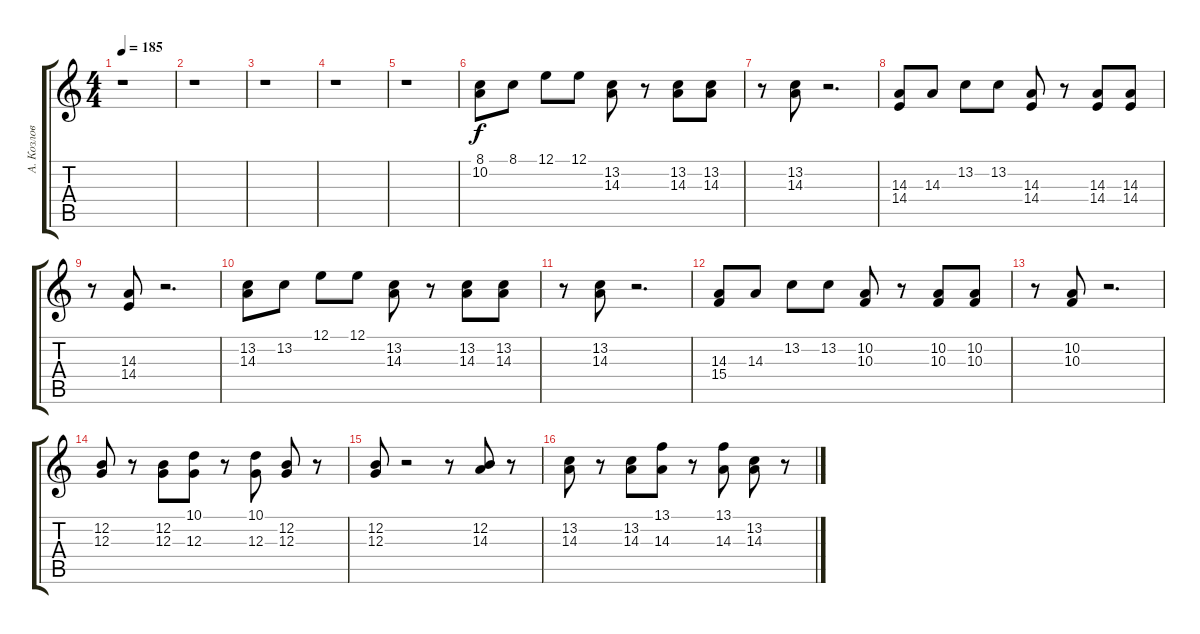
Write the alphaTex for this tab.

\track ("А. Козлов" "А. Козлов") {instrument musicbox}
\staff {score tabs}
\tuning (E4 B3 G3 D3 A2 E2) {hide}
\ts (4 4)
\tempo 185
\clef g2
\ks c
r.1{dy f} |
r.1 |
r.1 |
r.1 |
r.1 |
(8.1 10.2).8 8.1.8 12.1.8 12.1.8 (13.2 14.3).8 r.8 (13.2 14.3).8 (13.2 14.3).8 |
r.8 (13.2 14.3).8 r.2{d} |
(14.3 14.4).8 14.3.8 13.2.8 13.2.8 (14.3 14.4).8 r.8 (14.3 14.4).8 (14.3 14.4).8 |
r.8 (14.3 14.4).8 r.2{d} |
(13.2 14.3).8 13.2.8 12.1.8 12.1.8 (13.2 14.3).8 r.8 (13.2 14.3).8 (13.2 14.3).8 |
r.8 (13.2 14.3).8 r.2{d} |
(14.3 15.4).8 14.3.8 13.2.8 13.2.8 (10.2 10.3).8 r.8 (10.2 10.3).8 (10.2 10.3).8 |
r.8 (10.2 10.3).8 r.2{d} |
(12.2 12.3).8 r.8 (12.2 12.3).8 (10.1 12.3).8 r.8 (10.1 12.3).8 (12.2 12.3).8 r.8 |
(12.2 12.3).8 r.2 r.8 (12.2 14.3).8 r.8 |
(13.2 14.3).8 r.8 (13.2 14.3).8 (13.1 14.3).8 r.8 (13.1 14.3).8 (13.2 14.3).8 r.8
